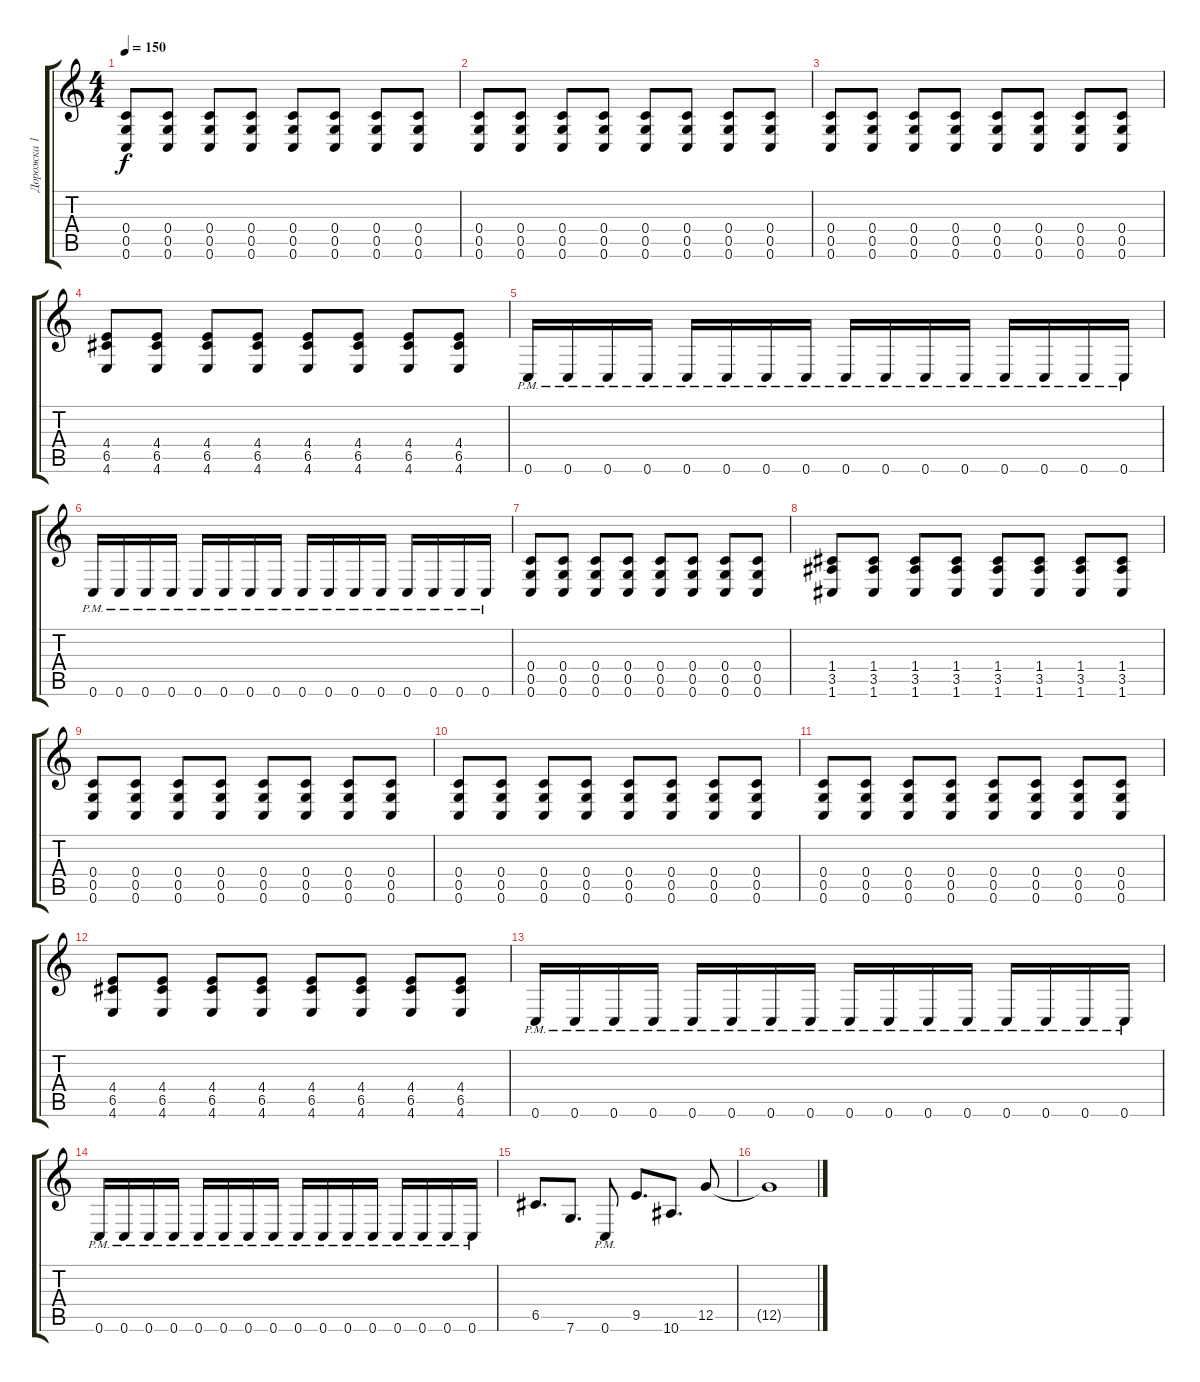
\track ("Дорожка 1" "Дорожка 1") {instrument distortionguitar}
\staff {score tabs}
\tuning (D4 A3 F3 C3 G2 C2) {hide}
\ts (4 4)
\tempo 150
\clef g2
\ks c
(0.4 0.5 0.6).8{dy f} (0.4 0.5 0.6).8 (0.4 0.5 0.6).8 (0.4 0.5 0.6).8 (0.4 0.5 0.6).8 (0.4 0.5 0.6).8 (0.4 0.5 0.6).8 (0.4 0.5 0.6).8 |
(0.4 0.5 0.6).8 (0.4 0.5 0.6).8 (0.4 0.5 0.6).8 (0.4 0.5 0.6).8 (0.4 0.5 0.6).8 (0.4 0.5 0.6).8 (0.4 0.5 0.6).8 (0.4 0.5 0.6).8 |
(0.4 0.5 0.6).8 (0.4 0.5 0.6).8 (0.4 0.5 0.6).8 (0.4 0.5 0.6).8 (0.4 0.5 0.6).8 (0.4 0.5 0.6).8 (0.4 0.5 0.6).8 (0.4 0.5 0.6).8 |
(4.4 6.5 4.6).8 (4.4 6.5 4.6).8 (4.4 6.5 4.6).8 (4.4 6.5 4.6).8 (4.4 6.5 4.6).8 (4.4 6.5 4.6).8 (4.4 6.5 4.6).8 (4.4 6.5 4.6).8 |
0.6{pm}.16 0.6{pm}.16 0.6{pm}.16 0.6{pm}.16 0.6{pm}.16 0.6{pm}.16 0.6{pm}.16 0.6{pm}.16 0.6{pm}.16 0.6{pm}.16 0.6{pm}.16 0.6{pm}.16 0.6{pm}.16 0.6{pm}.16 0.6{pm}.16 0.6{pm}.16 |
0.6{pm}.16 0.6{pm}.16 0.6{pm}.16 0.6{pm}.16 0.6{pm}.16 0.6{pm}.16 0.6{pm}.16 0.6{pm}.16 0.6{pm}.16 0.6{pm}.16 0.6{pm}.16 0.6{pm}.16 0.6{pm}.16 0.6{pm}.16 0.6{pm}.16 0.6{pm}.16 |
(0.4 0.5 0.6).8 (0.4 0.5 0.6).8 (0.4 0.5 0.6).8 (0.4 0.5 0.6).8 (0.4 0.5 0.6).8 (0.4 0.5 0.6).8 (0.4 0.5 0.6).8 (0.4 0.5 0.6).8 |
(1.4 3.5 1.6).8 (1.4 3.5 1.6).8 (1.4 3.5 1.6).8 (1.4 3.5 1.6).8 (1.4 3.5 1.6).8 (1.4 3.5 1.6).8 (1.4 3.5 1.6).8 (1.4 3.5 1.6).8 |
(0.4 0.5 0.6).8 (0.4 0.5 0.6).8 (0.4 0.5 0.6).8 (0.4 0.5 0.6).8 (0.4 0.5 0.6).8 (0.4 0.5 0.6).8 (0.4 0.5 0.6).8 (0.4 0.5 0.6).8 |
(0.4 0.5 0.6).8 (0.4 0.5 0.6).8 (0.4 0.5 0.6).8 (0.4 0.5 0.6).8 (0.4 0.5 0.6).8 (0.4 0.5 0.6).8 (0.4 0.5 0.6).8 (0.4 0.5 0.6).8 |
(0.4 0.5 0.6).8 (0.4 0.5 0.6).8 (0.4 0.5 0.6).8 (0.4 0.5 0.6).8 (0.4 0.5 0.6).8 (0.4 0.5 0.6).8 (0.4 0.5 0.6).8 (0.4 0.5 0.6).8 |
(4.4 6.5 4.6).8 (4.4 6.5 4.6).8 (4.4 6.5 4.6).8 (4.4 6.5 4.6).8 (4.4 6.5 4.6).8 (4.4 6.5 4.6).8 (4.4 6.5 4.6).8 (4.4 6.5 4.6).8 |
0.6{pm}.16 0.6{pm}.16 0.6{pm}.16 0.6{pm}.16 0.6{pm}.16 0.6{pm}.16 0.6{pm}.16 0.6{pm}.16 0.6{pm}.16 0.6{pm}.16 0.6{pm}.16 0.6{pm}.16 0.6{pm}.16 0.6{pm}.16 0.6{pm}.16 0.6{pm}.16 |
0.6{pm}.16 0.6{pm}.16 0.6{pm}.16 0.6{pm}.16 0.6{pm}.16 0.6{pm}.16 0.6{pm}.16 0.6{pm}.16 0.6{pm}.16 0.6{pm}.16 0.6{pm}.16 0.6{pm}.16 0.6{pm}.16 0.6{pm}.16 0.6{pm}.16 0.6{pm}.16 |
6.5.8{d} 7.6.8{d} 0.6{pm}.8 9.5.8{d} 10.6.8{d} 12.5.8 |
12.5{t}.1
